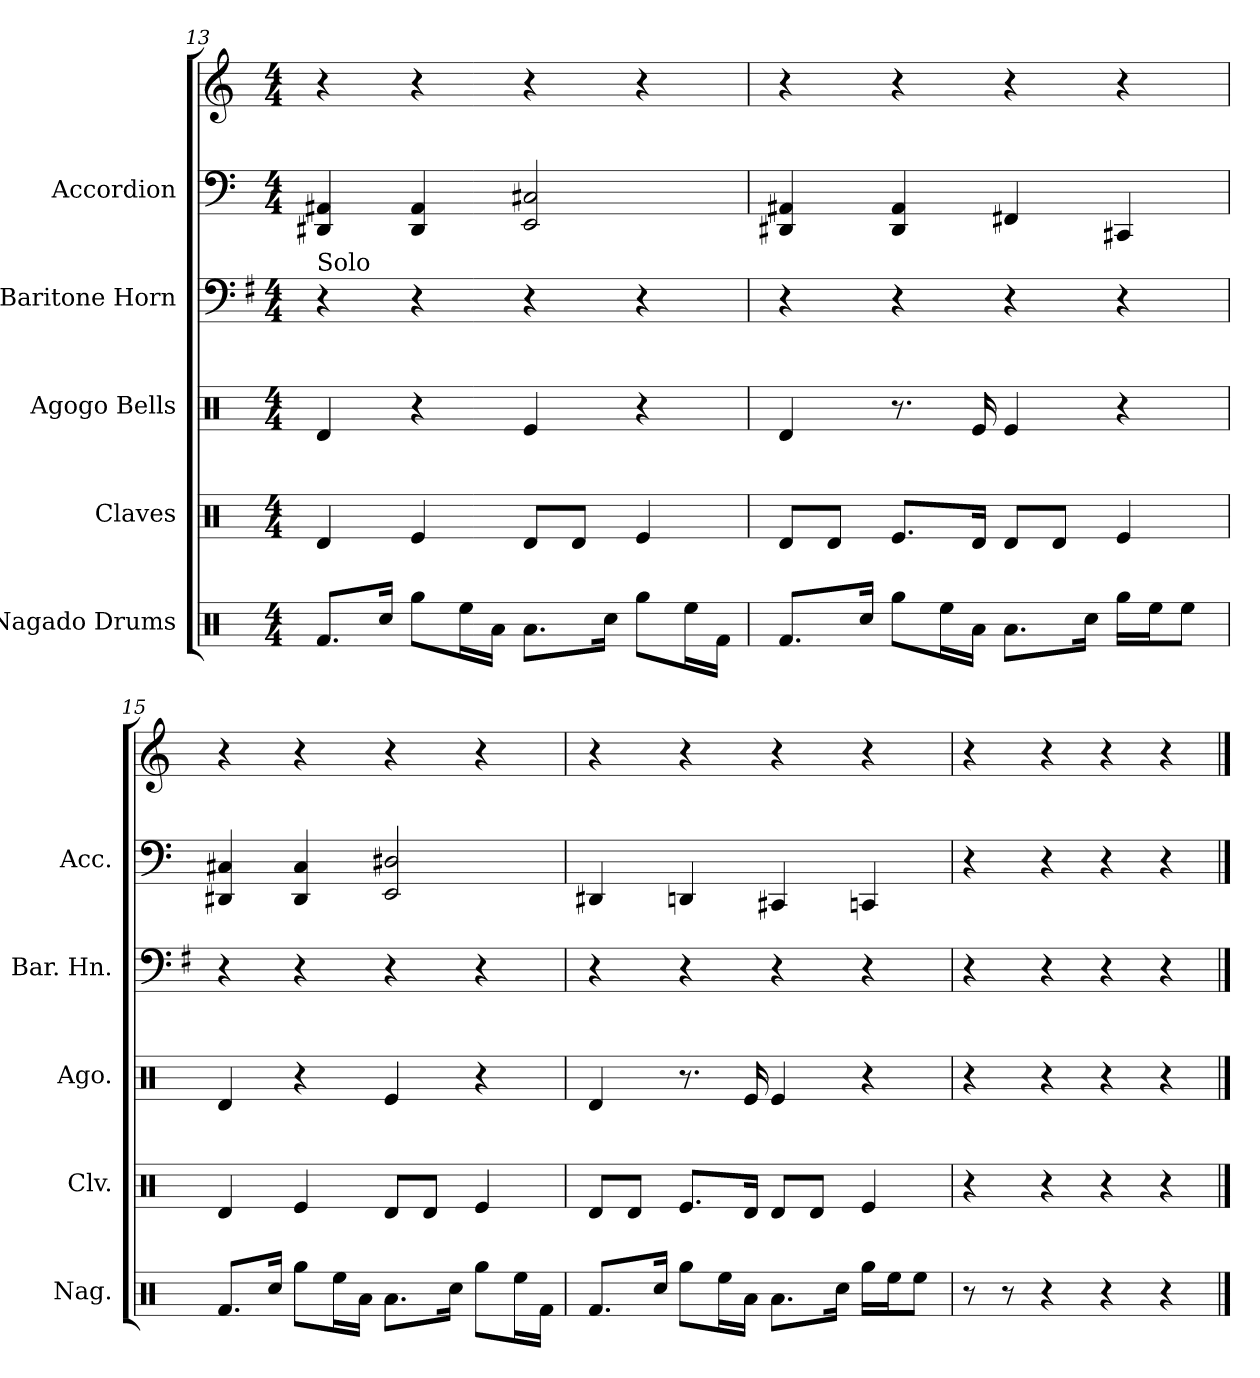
**kern	**kern	**kern	**kern	**kern	**kern
*part5	*part4	*part3	*part2	*part1	*part1
*staff6	*staff5	*staff4	*staff3	*staff2	*staff1
*I"Nagado Drums	*I"Claves	*I"Agogo Bells	*I"Baritone Horn	*I"Accordion	*
*I'Nag.	*I'Clv.	*I'Ago.	*I'Bar. Hn.	*I'Acc.	*
*clefX	*clefX	*clefX	*clefF4	*clefF4	*clefG2
*	*	*	*ITrd4c7	*	*
*k[]	*k[]	*k[]	*k[]	*k[]	*k[]
*M4/4	*M4/4	*M4/4	*M4/4	*M4/4	*M4/4
=13	=13	=13	=13	=13	=13
!	!	!	!LO:TX:a:t=Solo	!	!
8.RfL	4Rd	4Rd	4r	4DD#X 4AA#X	4r
16RccJk	.	.	.	.	.
8RggL	4Re	4r	4r	4DD# 4AA#	4r
16ReeL	.	.	.	.	.
16RaJJ	.	.	.	.	.
8.RaL	8RdL	4Re	4r	2EE 2C#X	4r
.	8RdJ	.	.	.	.
16RccJk	.	.	.	.	.
8RggL	4Re	4r	4r	.	4r
16ReeL	.	.	.	.	.
16RfJJ	.	.	.	.	.
=14	=14	=14	=14	=14	=14
8.RfL	8RdL	4Rd	4r	4DD#X 4AA#X	4r
.	8RdJ	.	.	.	.
16RccJk	.	.	.	.	.
8RggL	8.ReL	8.r	4r	4DD# 4AA#	4r
16ReeL	.	.	.	.	.
16RaJJ	16RdJk	16Re	.	.	.
8.RaL	8RdL	4Re	4r	4FF#X	4r
.	8RdJ	.	.	.	.
16RccJk	.	.	.	.	.
16RggLL	4Re	4r	4r	4CC#X	4r
16ReeJ	.	.	.	.	.
8ReeJ	.	.	.	.	.
=15	=15	=15	=15	=15	=15
8.RfL	4Rd	4Rd	4r	4DD#X 4C#X	4r
16RccJk	.	.	.	.	.
8RggL	4Re	4r	4r	4DD# 4C#	4r
16ReeL	.	.	.	.	.
16RaJJ	.	.	.	.	.
8.RaL	8RdL	4Re	4r	2EE 2D#X	4r
.	8RdJ	.	.	.	.
16RccJk	.	.	.	.	.
8RggL	4Re	4r	4r	.	4r
16ReeL	.	.	.	.	.
16RfJJ	.	.	.	.	.
=16	=16	=16	=16	=16	=16
8.RfL	8RdL	4Rd	4r	4DD#X	4r
.	8RdJ	.	.	.	.
16RccJk	.	.	.	.	.
8RggL	8.ReL	8.r	4r	4DDn	4r
16ReeL	.	.	.	.	.
16RaJJ	16RdJk	16Re	.	.	.
8.RaL	8RdL	4Re	4r	4CC#X	4r
.	8RdJ	.	.	.	.
16RccJk	.	.	.	.	.
16RggLL	4Re	4r	4r	4CCn	4r
16ReeJ	.	.	.	.	.
8ReeJ	.	.	.	.	.
=17	=17	=17	=17	=17	=17
8r	4r	4r	4r	4r	4r
8r	.	.	.	.	.
4r	4r	4r	4r	4r	4r
4r	4r	4r	4r	4r	4r
4r	4r	4r	4r	4r	4r
==	==	==	==	==	==
*-	*-	*-	*-	*-	*-
